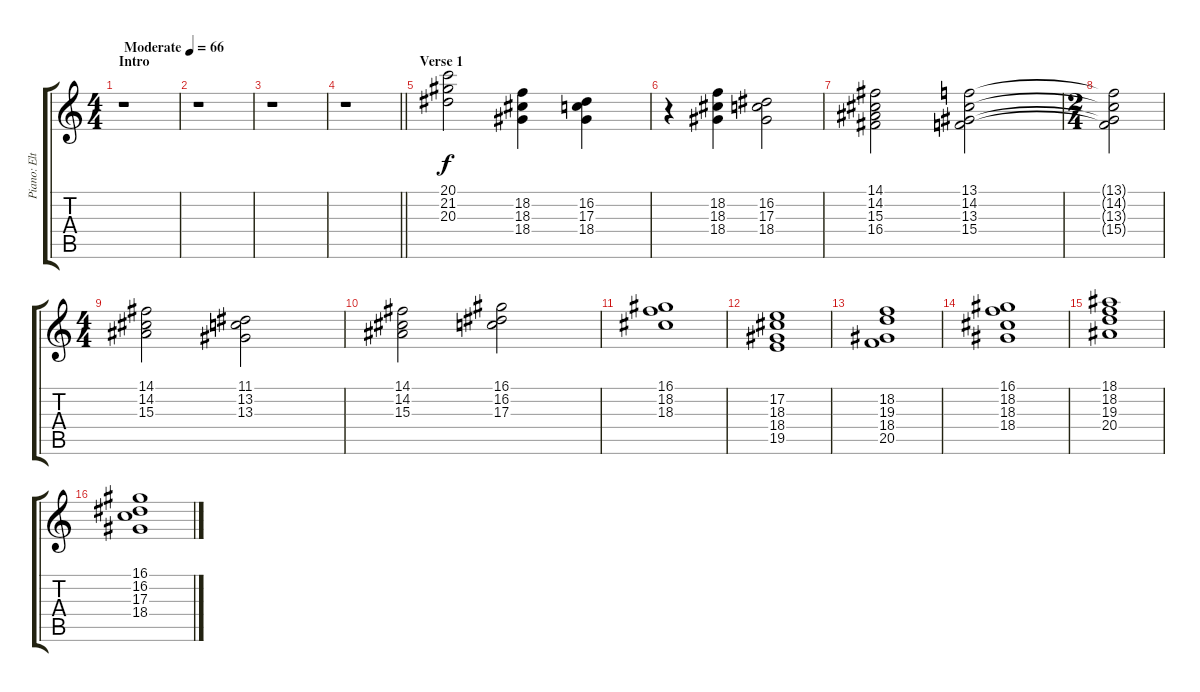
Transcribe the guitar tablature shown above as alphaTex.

\track ("Piano: Elton John" "Piano: Elt") {instrument electricpiano1}
\staff {score tabs}
\tuning (E4 B3 G3 D3 A2 E2) {hide}
\ts (4 4)
\section ("" "Intro")
\tempo (66 "Moderate")
\clef g2
\ks c
r.1{dy f instrument electricpiano1} |
r.1 |
r.1 |
\barLineRight lightlight
r.1 |
\section ("" "Verse 1")
(20.1 21.2 20.3).2 (18.2 18.3 18.4).4 (16.2 17.3 18.4).4 |
r.4 (18.2 18.3 18.4).4 (16.2 17.3 18.4).2 |
(14.1 14.2 15.3 16.4).2 (13.1 14.2 13.3 15.4).2 |
\ts (2 4)
(13.1{t} 14.2{t} 13.3{t} 15.4{t}).2 |
\ts (4 4)
(14.1 14.2 15.3).2 (11.1 13.2 13.3).2 |
(14.1 14.2 15.3).2 (16.1 16.2 17.3).2 |
(16.1 18.2 18.3).1 |
(17.2 18.3 18.4 19.5).1 |
(18.2 19.3 18.4 20.5).1 |
(16.1 18.2 18.3 18.4).1 |
(18.1 18.2 19.3 20.4).1 |
(16.1 16.2 17.3 18.4).1
